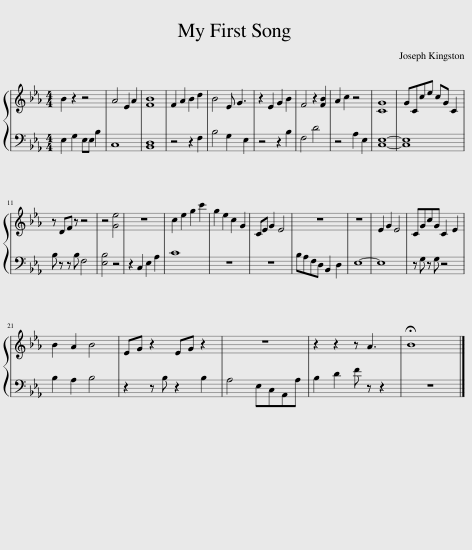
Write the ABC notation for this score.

X:1
%%score { 1 | 2 }
L:1/8
M:4/4
I:linebreak $
K:Eb
V:1 treble
V:2 bass
V:1
 B2 z2 z4 | A4 E2 A2 | [FB]8 | F2 A2 B2 d2 | B4 E G3 | %5
 z2 E2 G2 B2 | F4 z2 [FB]2 | A2 c2 z4 | [CG]8 | GCce cG C2 |$ %10
 z DF z z4 | z4 [Ge]4 | z8 | c2 e2 g2 c'2 | g2 e2 c2 G2 | %15
 CE G2 E4 | z8 | z8 | E2 G2 E4 | CGcG C2 E2 |$ %20
 B2 A2 B4 | EG z2 EG z2 | z8 | z2 z2 z A3 | !fermata!B8 |] %25
V:2
 E,2 G,2 E,E, B,2 | C,8 | [B,,D,]8 | z4 z2 F,2 | B,4 G,2 E,2 | %5
 z4 z2 B,2 | F,4 D4 | z4 A,2 E,2 | [C,E,]8- | [C,E,]8 |$ %10
 B, z z B, F,4 | [E,B,]4 z4 | z2 C,2 E,2 A,2 | C8 | z8 | %15
 z8 | B,A,F,D, B,,2 D,2 | E,8- | E,8 | z G, z G, z4 |$ %20
 B,2 A,2 B,4 | z2 z B, z2 B,2 | A,4 E,C,A,,A, | B,2 D2 F z z2 | z8 |] %25
